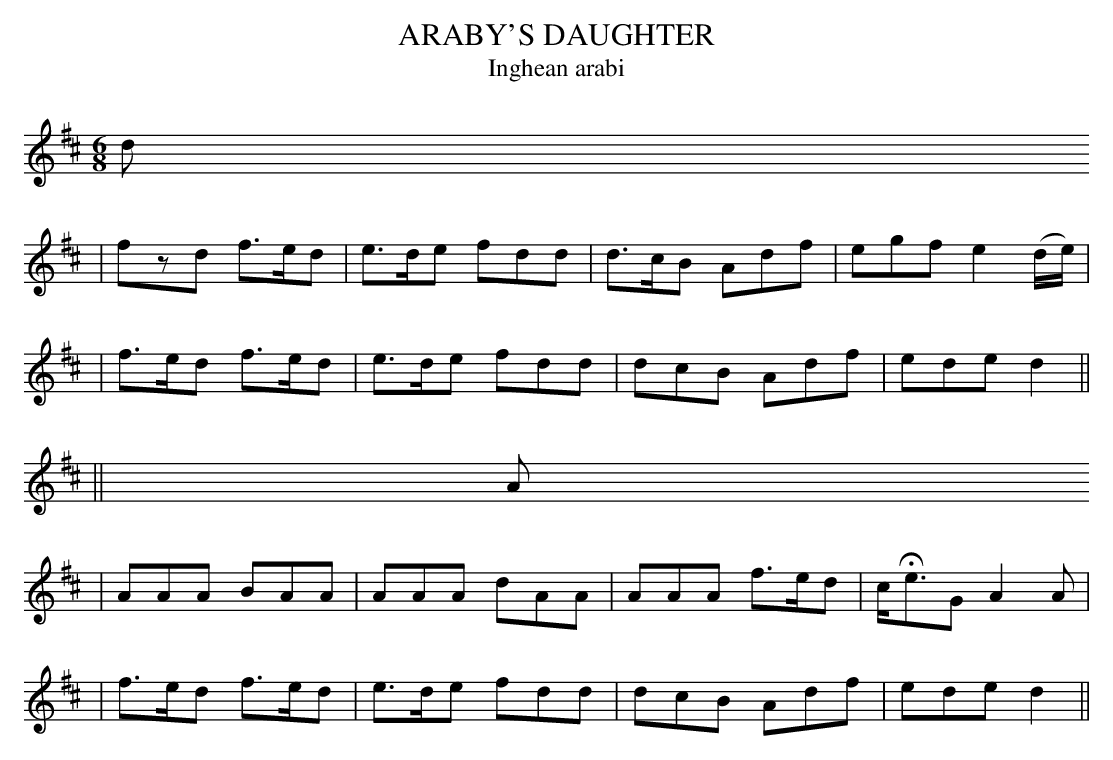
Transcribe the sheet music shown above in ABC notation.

X:1
T: ARABY'S DAUGHTER
T: Inghean arabi
M: 6/8
L: 1/8
K: D
d
| fzd f>ed | e>de fdd | d>cB Adf | egf e2(d/e/) |
| f>ed f>ed | e>de fdd | dcB Adf | ede d2 ||
|| A
| AAA BAA | AAA dAA | AAA f>ed | c<HeG A2A |
| f>ed f>ed | e>de fdd | dcB Adf | ede d2 ||
